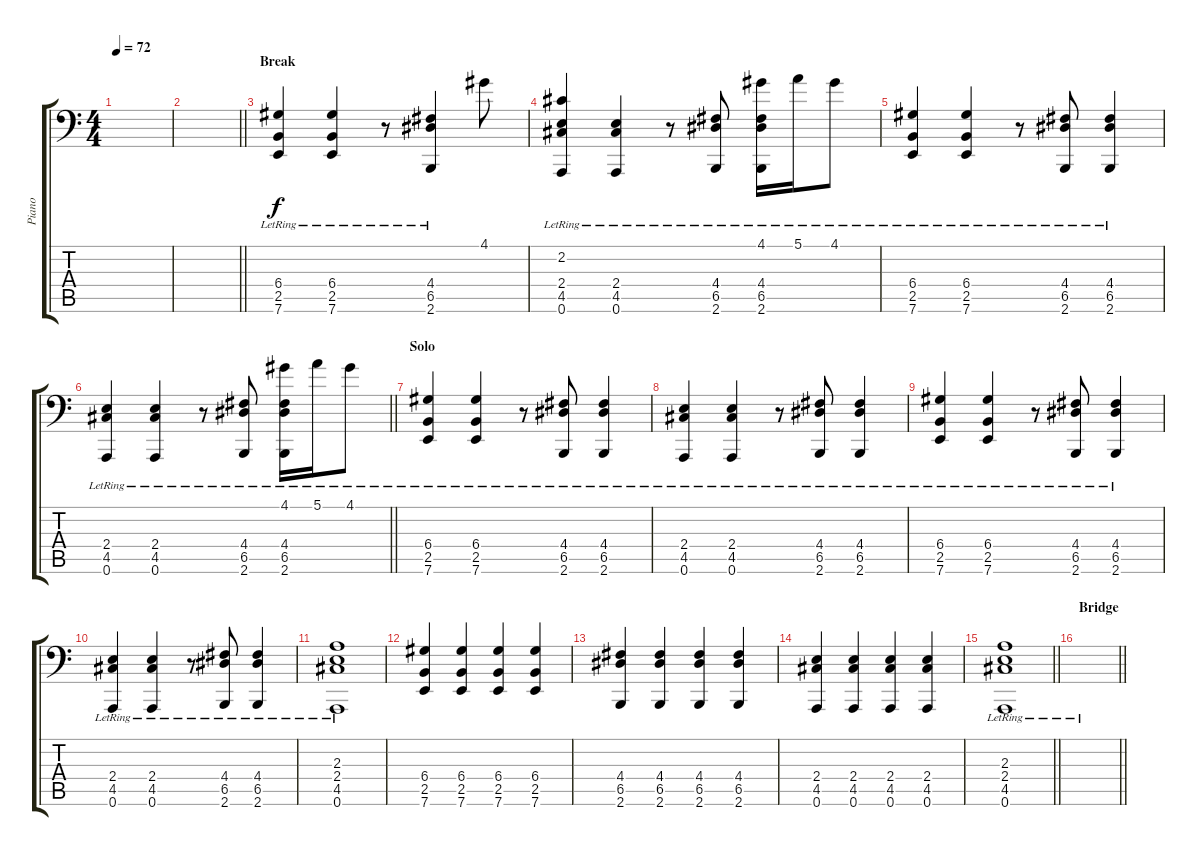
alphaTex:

\track ("Piano" "Piano") {instrument acousticgrandpiano}
\staff {score tabs}
\tuning (E4 B3 G3 D3 A2 A1) {hide}
\ts (4 4)
\tempo 72
\clef f4
\ks c
|
\barLineRight lightlight
|
\section ("" "Break")
(6.4{lr} 2.5{lr} 7.6{lr}).4 (6.4{lr} 2.5{lr} 7.6{lr}).4 r.8 (4.4{lr} 6.5{lr} 2.6{lr}).4 4.1.8 |
(2.2 2.4{lr} 4.5{lr} 0.6{lr}).4 (2.4{lr} 4.5{lr} 0.6{lr}).4 r.8 (4.4{lr} 6.5{lr} 2.6{lr}).8 (4.1 4.4{lr} 6.5{lr} 2.6{lr}).16 5.1{lr}.16 4.1{lr}.8 |
(6.4{lr} 2.5{lr} 7.6{lr}).4 (6.4{lr} 2.5{lr} 7.6{lr}).4 r.8 (4.4{lr} 6.5{lr} 2.6{lr}).8 (4.4{lr} 6.5{lr} 2.6{lr}).4 |
\barLineRight lightlight
(2.4{lr} 4.5{lr} 0.6{lr}).4 (2.4{lr} 4.5{lr} 0.6{lr}).4 r.8 (4.4{lr} 6.5{lr} 2.6{lr}).8 (4.1 4.4{lr} 6.5{lr} 2.6{lr}).16 5.1{lr}.16 4.1{lr}.8 |
\section ("" "Solo")
(6.4{lr} 2.5{lr} 7.6{lr}).4 (6.4{lr} 2.5{lr} 7.6{lr}).4 r.8 (4.4{lr} 6.5{lr} 2.6{lr}).8 (4.4{lr} 6.5{lr} 2.6{lr}).4 |
(2.4{lr} 4.5{lr} 0.6{lr}).4 (2.4{lr} 4.5{lr} 0.6{lr}).4 r.8 (4.4{lr} 6.5{lr} 2.6{lr}).8 (4.4{lr} 6.5{lr} 2.6{lr}).4 |
(6.4{lr} 2.5{lr} 7.6{lr}).4 (6.4{lr} 2.5{lr} 7.6{lr}).4 r.8 (4.4{lr} 6.5{lr} 2.6{lr}).8 (4.4{lr} 6.5{lr} 2.6{lr}).4 |
(2.4{lr} 4.5{lr} 0.6{lr}).4 (2.4{lr} 4.5{lr} 0.6{lr}).4 r.8 (4.4{lr} 6.5{lr} 2.6{lr}).8 (4.4{lr} 6.5{lr} 2.6{lr}).4 |
(2.3{lr} 2.4{lr} 4.5{lr} 0.6{lr}).1 |
(6.4 2.5 7.6).4 (6.4 2.5 7.6).4 (6.4 2.5 7.6).4 (6.4 2.5 7.6).4 |
(4.4 6.5 2.6).4 (4.4 6.5 2.6).4 (4.4 6.5 2.6).4 (4.4 6.5 2.6).4 |
(2.4 4.5 0.6).4 (2.4 4.5 0.6).4 (2.4 4.5 0.6).4 (2.4 4.5 0.6).4 |
\barLineRight lightlight
(2.3{lr} 2.4{lr} 4.5{lr} 0.6{lr}).1 |
\section ("" "Bridge")
\barLineRight lightlight
